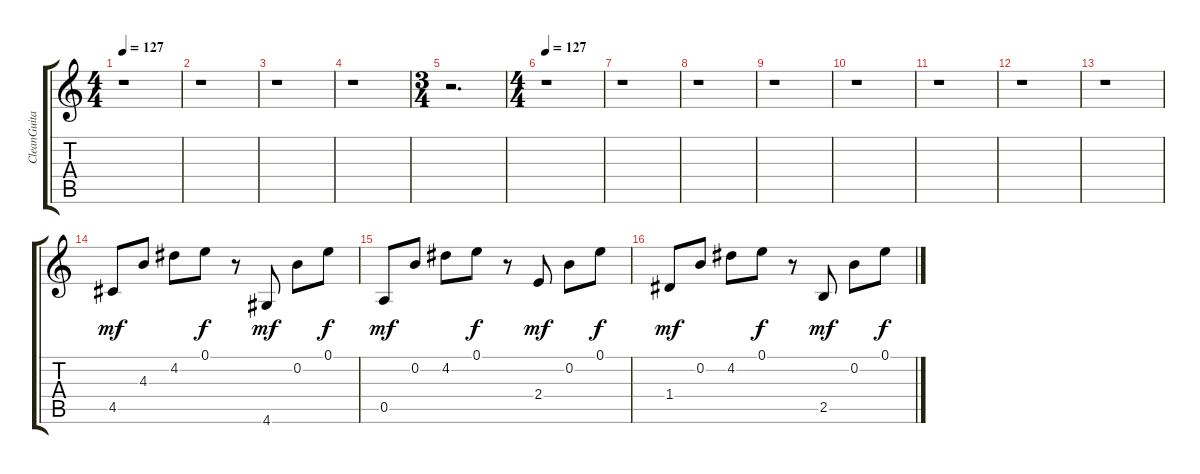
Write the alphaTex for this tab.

\track ("CleanGuitar" "CleanGuita") {instrument electricguitarclean}
\staff {score tabs}
\tuning (E4 B3 G3 D3 A2 E2) {hide}
\ts (4 4)
\tempo 127
\clef g2
\ks c
r.1{dy mf} |
r.1 |
r.1 |
r.1 |
\ts (3 4)
r.2{d} |
\ts (4 4)
\tempo 127
r.1 |
r.1 |
r.1 |
r.1 |
r.1 |
r.1 |
r.1 |
r.1 |
4.5.8 4.3.8 4.2.8 0.1.8{dy f} r.8 4.6.8{dy mf} 0.2.8 0.1.8{dy f} |
0.5.8{dy mf} 0.2.8 4.2.8 0.1.8{dy f} r.8 2.4.8{dy mf} 0.2.8 0.1.8{dy f} |
1.4.8{dy mf} 0.2.8 4.2.8 0.1.8{dy f} r.8 2.5.8{dy mf} 0.2.8 0.1.8{dy f}
